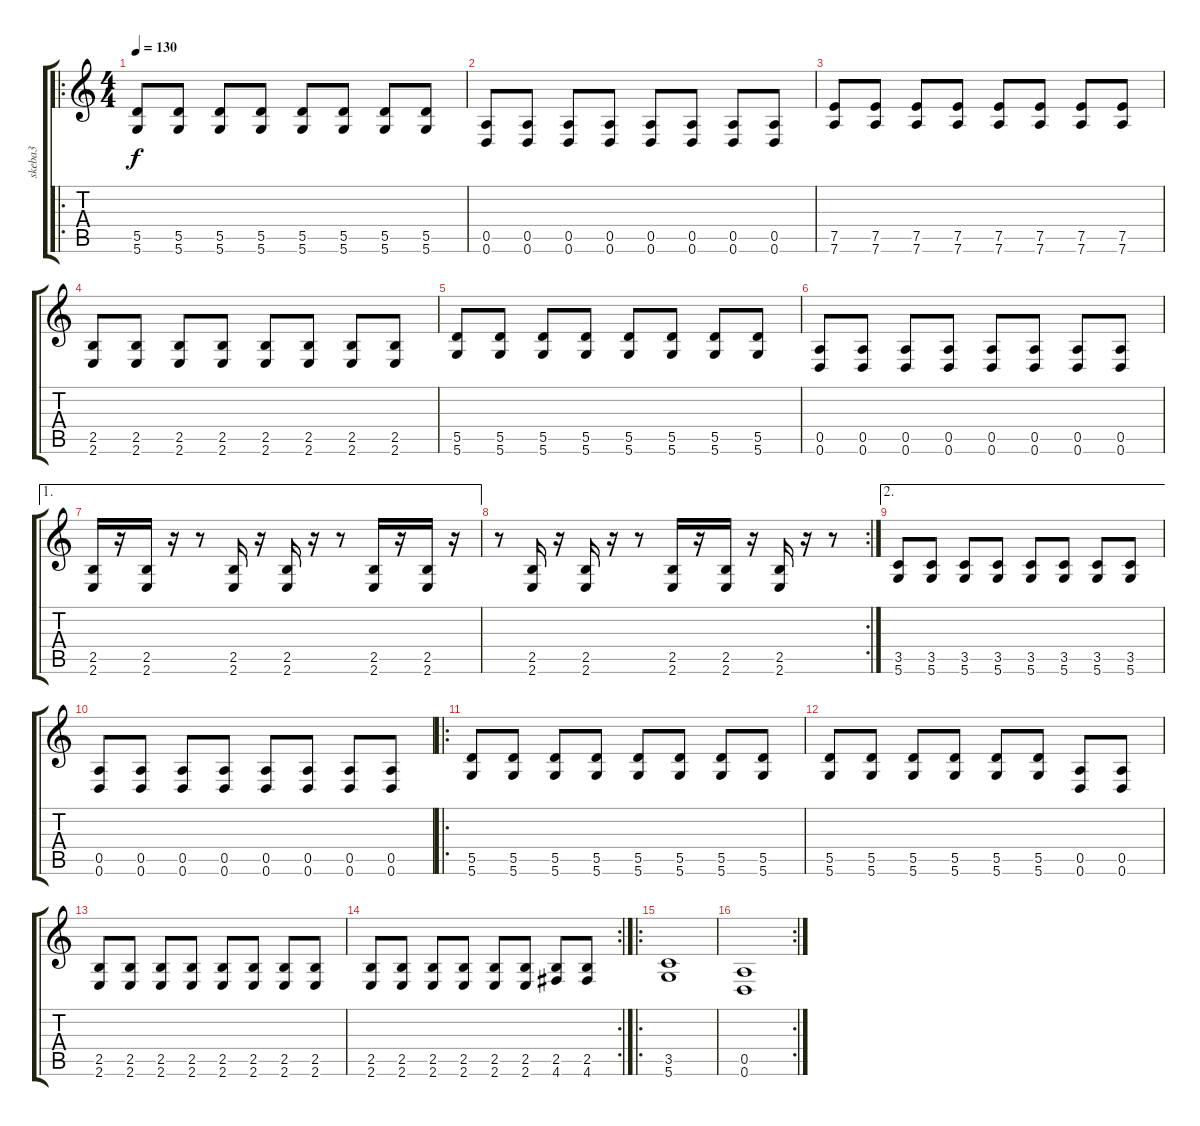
\track ("skeba3" "skeba3") {instrument overdrivenguitar}
\staff {score tabs}
\tuning (E4 B3 G3 D3 A2 D2) {hide}
\ro
\ts (4 4)
\tempo 130
\clef g2
\ks c
(5.5 5.6).8{dy f} (5.5 5.6).8 (5.5 5.6).8 (5.5 5.6).8 (5.5 5.6).8 (5.5 5.6).8 (5.5 5.6).8 (5.5 5.6).8 |
(0.5 0.6).8 (0.5 0.6).8 (0.5 0.6).8 (0.5 0.6).8 (0.5 0.6).8 (0.5 0.6).8 (0.5 0.6).8 (0.5 0.6).8 |
(7.5 7.6).8 (7.5 7.6).8 (7.5 7.6).8 (7.5 7.6).8 (7.5 7.6).8 (7.5 7.6).8 (7.5 7.6).8 (7.5 7.6).8 |
(2.5 2.6).8 (2.5 2.6).8 (2.5 2.6).8 (2.5 2.6).8 (2.5 2.6).8 (2.5 2.6).8 (2.5 2.6).8 (2.5 2.6).8 |
(5.5 5.6).8 (5.5 5.6).8 (5.5 5.6).8 (5.5 5.6).8 (5.5 5.6).8 (5.5 5.6).8 (5.5 5.6).8 (5.5 5.6).8 |
(0.5 0.6).8 (0.5 0.6).8 (0.5 0.6).8 (0.5 0.6).8 (0.5 0.6).8 (0.5 0.6).8 (0.5 0.6).8 (0.5 0.6).8 |
\ae 1
(2.5 2.6).16 r.16 (2.5 2.6).16 r.16 r.8 (2.5 2.6).16 r.16 (2.5 2.6).16 r.16 r.8 (2.5 2.6).16 r.16 (2.5 2.6).16 r.16 |
\rc 2
r.8 (2.5 2.6).16 r.16 (2.5 2.6).16 r.16 r.8 (2.5 2.6).16 r.16 (2.5 2.6).16 r.16 (2.5 2.6).16 r.16 r.8 |
\ae 2
(3.5 5.6).8 (3.5 5.6).8 (3.5 5.6).8 (3.5 5.6).8 (3.5 5.6).8 (3.5 5.6).8 (3.5 5.6).8 (3.5 5.6).8 |
(0.5 0.6).8 (0.5 0.6).8 (0.5 0.6).8 (0.5 0.6).8 (0.5 0.6).8 (0.5 0.6).8 (0.5 0.6).8 (0.5 0.6).8 |
\ro
(5.5 5.6).8 (5.5 5.6).8 (5.5 5.6).8 (5.5 5.6).8 (5.5 5.6).8 (5.5 5.6).8 (5.5 5.6).8 (5.5 5.6).8 |
(5.5 5.6).8 (5.5 5.6).8 (5.5 5.6).8 (5.5 5.6).8 (5.5 5.6).8 (5.5 5.6).8 (0.5 0.6).8 (0.5 0.6).8 |
(2.5 2.6).8 (2.5 2.6).8 (2.5 2.6).8 (2.5 2.6).8 (2.5 2.6).8 (2.5 2.6).8 (2.5 2.6).8 (2.5 2.6).8 |
\rc 2
(2.5 2.6).8 (2.5 2.6).8 (2.5 2.6).8 (2.5 2.6).8 (2.5 2.6).8 (2.5 2.6).8 (2.5 4.6).8 (2.5 4.6).8 |
\ro
(3.5 5.6).1 |
\rc 2
(0.5 0.6).1
